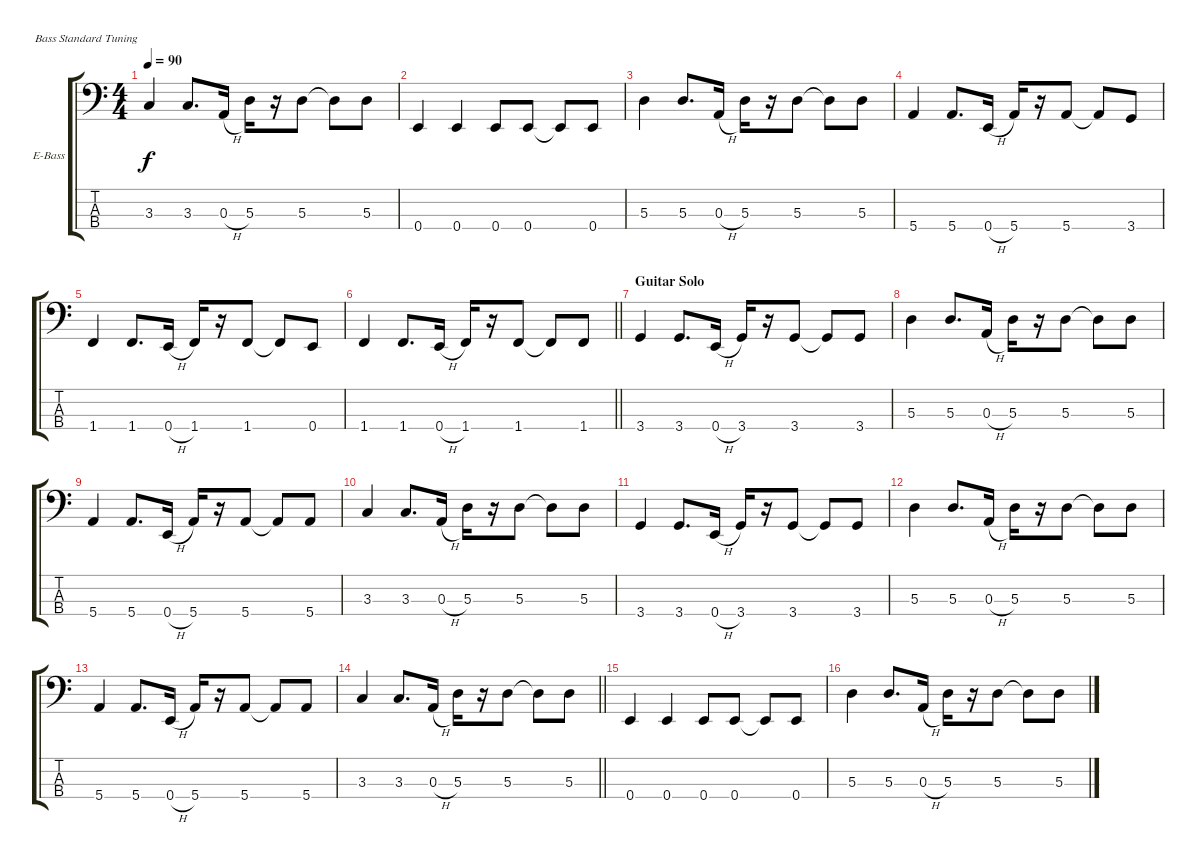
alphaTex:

\bracketExtendMode groupsimilarinstruments
\firstSystemTrackNameOrientation horizontal
\otherSystemsTrackNameOrientation horizontal
\track ("Andy Bell (Bass)" "E-Bass") {instrument electricbasspick}
\staff {score tabs}
\tuning (G2 D2 A1 E1)
\ts (4 4)
\tempo 90
\clef f4
\ks c
3.3.4{dy f} 3.3.8{d} 0.3{h}.16 5.3.16 r.16 5.3.8 5.3{t}.8 5.3.8 |
0.4.4 0.4.4 0.4.8 0.4.8 0.4{t}.8 0.4.8 |
5.3.4 5.3.8{d} 0.3{h}.16 5.3.16 r.16 5.3.8 5.3{t}.8 5.3.8 |
5.4.4 5.4.8{d} 0.4{h}.16 5.4.16 r.16 5.4.8 5.4{t}.8 3.4.8 |
1.4.4 1.4.8{d} 0.4{h}.16 1.4.16 r.16 1.4.8 1.4{t}.8 0.4.8 |
\barLineRight lightlight
1.4.4 1.4.8{d} 0.4{h}.16 1.4.16 r.16 1.4.8 1.4{t}.8 1.4.8 |
\section ("" "Guitar Solo")
3.4.4 3.4.8{d} 0.4{h}.16 3.4.16 r.16 3.4.8 3.4{t}.8 3.4.8 |
5.3.4 5.3.8{d} 0.3{h}.16 5.3.16 r.16 5.3.8 5.3{t}.8 5.3.8 |
5.4.4 5.4.8{d} 0.4{h}.16 5.4.16 r.16 5.4.8 5.4{t}.8 5.4.8 |
3.3.4 3.3.8{d} 0.3{h}.16 5.3.16 r.16 5.3.8 5.3{t}.8 5.3.8 |
3.4.4 3.4.8{d} 0.4{h}.16 3.4.16 r.16 3.4.8 3.4{t}.8 3.4.8 |
5.3.4 5.3.8{d} 0.3{h}.16 5.3.16 r.16 5.3.8 5.3{t}.8 5.3.8 |
5.4.4 5.4.8{d} 0.4{h}.16 5.4.16 r.16 5.4.8 5.4{t}.8 5.4.8 |
\barLineRight lightlight
3.3.4 3.3.8{d} 0.3{h}.16 5.3.16 r.16 5.3.8 5.3{t}.8 5.3.8 |
0.4.4 0.4.4 0.4.8 0.4.8 0.4{t}.8 0.4.8 |
5.3.4 5.3.8{d} 0.3{h}.16 5.3.16 r.16 5.3.8 5.3{t}.8 5.3.8
